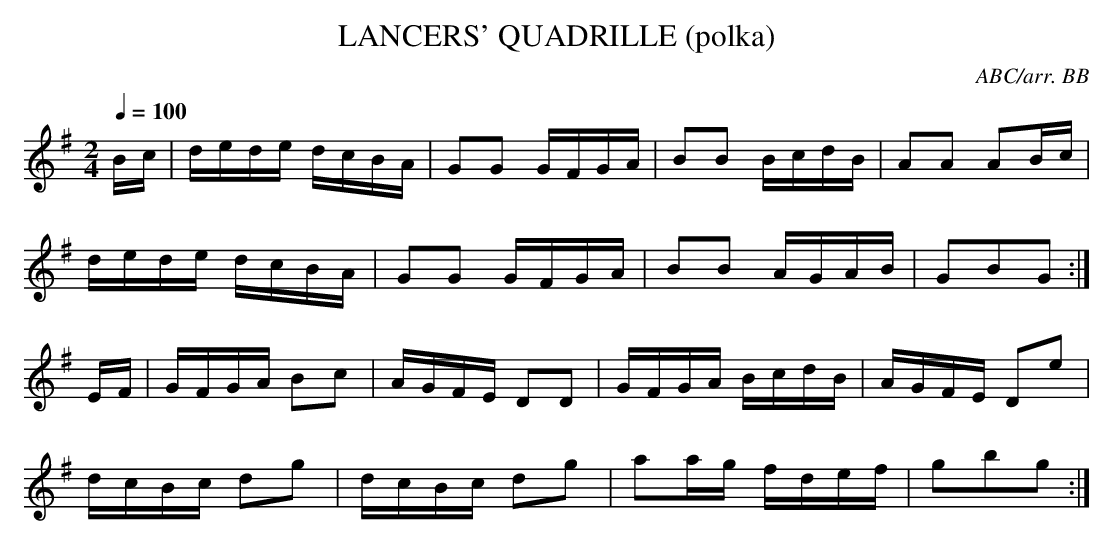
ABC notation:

X:1
T:LANCERS' QUADRILLE (polka)
C:ABC/arr. BB
L:1/16
M:2/4
Q:1/4=100
K:G
Bc|dede dcBA|G2G2 GFGA|B2B2 BcdB|A2A2 A2Bc|
dede dcBA|G2G2 GFGA|B2B2 AGAB|G2B2G2:|
EF|GFGA B2c2|AGFE D2D2|GFGA BcdB|AGFE D2e2|
dcBc d2g2|dcBc d2g2|a2ag fdef|g2b2g2:|
